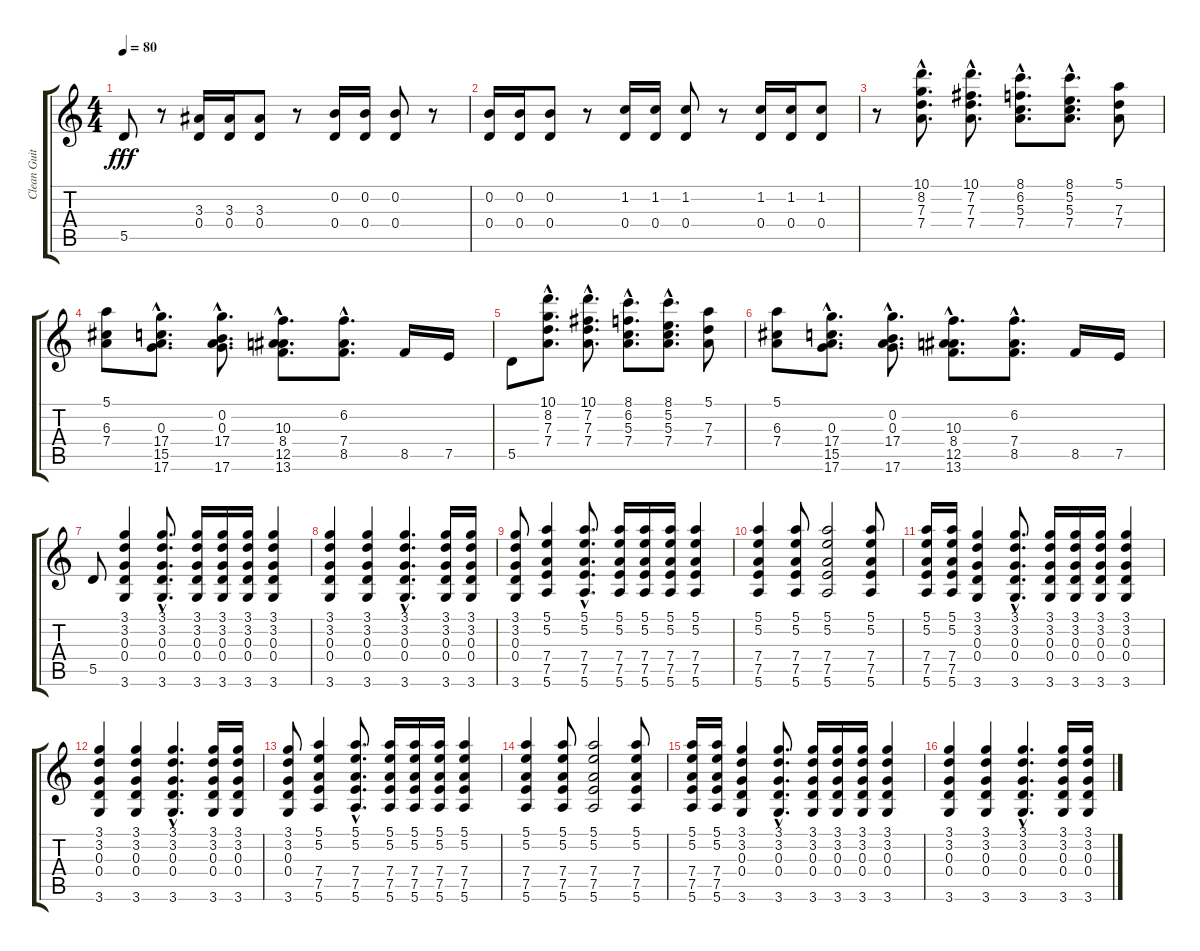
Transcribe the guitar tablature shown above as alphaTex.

\track ("Clean Guitar        " "Clean Guit") {instrument acousticguitarsteel}
\staff {score tabs}
\tuning (E4 B3 G3 D3 A2 E2) {hide}
\ts (4 4)
\tempo 80
\clef g2
\ks c
5.5.8{dy fff} r.8 (3.3 0.4).16 (3.3 0.4).16 (3.3 0.4).8 r.8 (0.2 0.4).16 (0.2 0.4).16 (0.2 0.4).8 r.8 |
(0.2 0.4).16 (0.2 0.4).16 (0.2 0.4).8 r.8 (1.2 0.4).16 (1.2 0.4).16 (1.2 0.4).8 r.8 (1.2 0.4).16 (1.2 0.4).16 (1.2 0.4).8 |
r.8 (10.1{hac} 8.2{hac} 7.3{hac} 7.4{hac}).8{d} (10.1{hac} 7.2{hac} 7.3{hac} 7.4{hac}).8{d} (8.1{hac} 6.2{hac} 5.3{hac} 7.4{hac}).8{d} (8.1{hac} 5.2{hac} 5.3{hac} 7.4{hac}).8{d} (5.1 7.3 7.4).8 |
(5.1 6.3 7.4).8 (0.3{hac} 17.4{hac} 15.5{hac} 17.6{hac}).8{d} (0.2{hac} 0.3{hac} 17.4{hac} 17.6{hac}).8{d} (10.3{hac} 8.4{hac} 12.5{hac} 13.6{hac}).8{d} (6.2{hac} 7.4 8.5{hac}).8{d} 8.5.16 7.5.16 |
5.5.8 (10.1{hac} 8.2{hac} 7.3{hac} 7.4{hac}).8{d} (10.1{hac} 7.2{hac} 7.3{hac} 7.4{hac}).8{d} (8.1{hac} 6.2{hac} 5.3{hac} 7.4{hac}).8{d} (8.1{hac} 5.2{hac} 5.3{hac} 7.4{hac}).8{d} (5.1 7.3 7.4).8 |
(5.1 6.3 7.4).8 (0.3{hac} 17.4{hac} 15.5{hac} 17.6{hac}).8{d} (0.2{hac} 0.3{hac} 17.4{hac} 17.6{hac}).8{d} (10.3{hac} 8.4{hac} 12.5{hac} 13.6{hac}).8{d} (6.2{hac} 7.4 8.5{hac}).8{d} 8.5.16 7.5.16 |
5.5.8 (3.1 3.2 0.3 0.4 3.6).4 (3.1{hac} 3.2 0.3{hac} 0.4{hac} 3.6{hac}).8{d} (3.1 3.2 0.3 0.4 3.6).16 (3.1 3.2 0.3 0.4 3.6).16 (3.1 3.2 0.3 0.4 3.6).16 (3.1 3.2 0.3 0.4 3.6).4 |
(3.1 3.2 0.3 0.4 3.6).4 (3.1 3.2 0.3 0.4 3.6).4 (3.1{hac} 3.2 0.3{hac} 0.4{hac} 3.6{hac}).4{d} (3.1 3.2 0.3 0.4 3.6).16 (3.1 3.2 0.3 0.4 3.6).16 |
(3.1 3.2 0.3 0.4 3.6).8 (5.1 5.2 7.4 7.5 5.6).4 (5.1{hac} 5.2 7.4{hac} 7.5{hac} 5.6{hac}).8{d} (5.1 5.2 7.4 7.5 5.6).16 (5.1 5.2 7.4 7.5 5.6).16 (5.1 5.2 7.4 7.5 5.6).16 (5.1 5.2 7.4 7.5 5.6).4 |
(5.1 5.2 7.4 7.5 5.6).4 (5.1 5.2 7.4 7.5 5.6).8 (5.1 5.2 7.4 7.5 5.6).2 (5.1 5.2 7.4 7.5 5.6).8 |
(5.1 5.2 7.4 7.5 5.6).16 (5.1 5.2 7.4 7.5 5.6).16 (3.1 3.2 0.3 0.4 3.6).4 (3.1{hac} 3.2 0.3{hac} 0.4{hac} 3.6{hac}).8{d} (3.1 3.2 0.3 0.4 3.6).16 (3.1 3.2 0.3 0.4 3.6).16 (3.1 3.2 0.3 0.4 3.6).16 (3.1 3.2 0.3 0.4 3.6).4 |
(3.1 3.2 0.3 0.4 3.6).4 (3.1 3.2 0.3 0.4 3.6).4 (3.1{hac} 3.2 0.3{hac} 0.4{hac} 3.6{hac}).4{d} (3.1 3.2 0.3 0.4 3.6).16 (3.1 3.2 0.3 0.4 3.6).16 |
(3.1 3.2 0.3 0.4 3.6).8 (5.1 5.2 7.4 7.5 5.6).4 (5.1{hac} 5.2 7.4{hac} 7.5{hac} 5.6{hac}).8{d} (5.1 5.2 7.4 7.5 5.6).16 (5.1 5.2 7.4 7.5 5.6).16 (5.1 5.2 7.4 7.5 5.6).16 (5.1 5.2 7.4 7.5 5.6).4 |
(5.1 5.2 7.4 7.5 5.6).4 (5.1 5.2 7.4 7.5 5.6).8 (5.1 5.2 7.4 7.5 5.6).2 (5.1 5.2 7.4 7.5 5.6).8 |
(5.1 5.2 7.4 7.5 5.6).16 (5.1 5.2 7.4 7.5 5.6).16 (3.1 3.2 0.3 0.4 3.6).4 (3.1{hac} 3.2 0.3{hac} 0.4{hac} 3.6{hac}).8{d} (3.1 3.2 0.3 0.4 3.6).16 (3.1 3.2 0.3 0.4 3.6).16 (3.1 3.2 0.3 0.4 3.6).16 (3.1 3.2 0.3 0.4 3.6).4 |
(3.1 3.2 0.3 0.4 3.6).4 (3.1 3.2 0.3 0.4 3.6).4 (3.1{hac} 3.2 0.3{hac} 0.4{hac} 3.6{hac}).4{d} (3.1 3.2 0.3 0.4 3.6).16 (3.1 3.2 0.3 0.4 3.6).16
